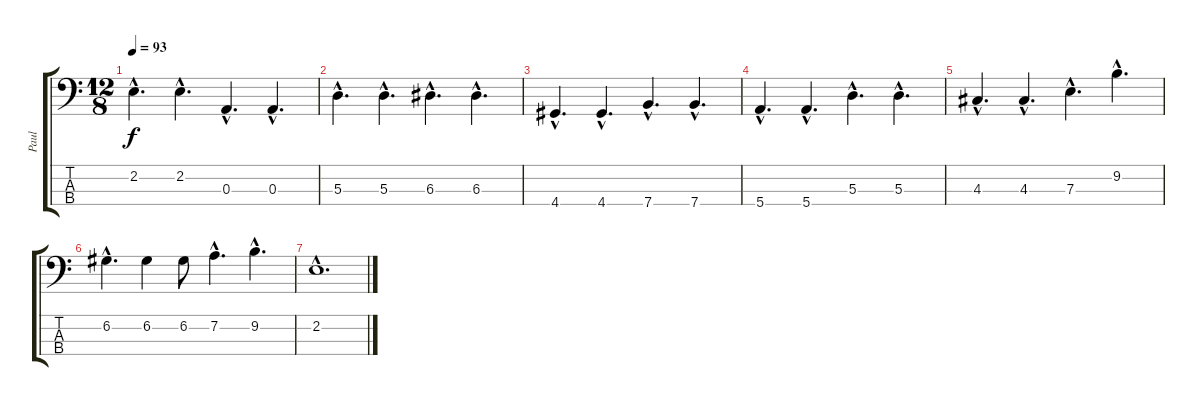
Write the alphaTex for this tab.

\track ("Paul" "Paul") {instrument electricbassfinger}
\staff {score tabs}
\tuning (G2 D2 A1 E1) {hide}
\ts (12 8)
\tempo 93
\clef f4
\ks c
2.2{hac}.4{d dy f} 2.2{hac}.4{d} 0.3{hac}.4{d} 0.3{hac}.4{d} |
5.3{hac}.4{d} 5.3{hac}.4{d} 6.3{hac}.4{d} 6.3{hac}.4{d} |
4.4{hac}.4{d} 4.4{hac}.4{d} 7.4{hac}.4{d} 7.4{hac}.4{d} |
5.4{hac}.4{d} 5.4{hac}.4{d} 5.3{hac}.4{d} 5.3{hac}.4{d} |
4.3{hac}.4{d} 4.3{hac}.4{d} 7.3{hac}.4{d} 9.2{hac}.4{d} |
6.2{hac}.4{d} 6.2.4 6.2.8 7.2{hac}.4{d} 9.2{hac}.4{d} |
2.2{hac}.1{d}
